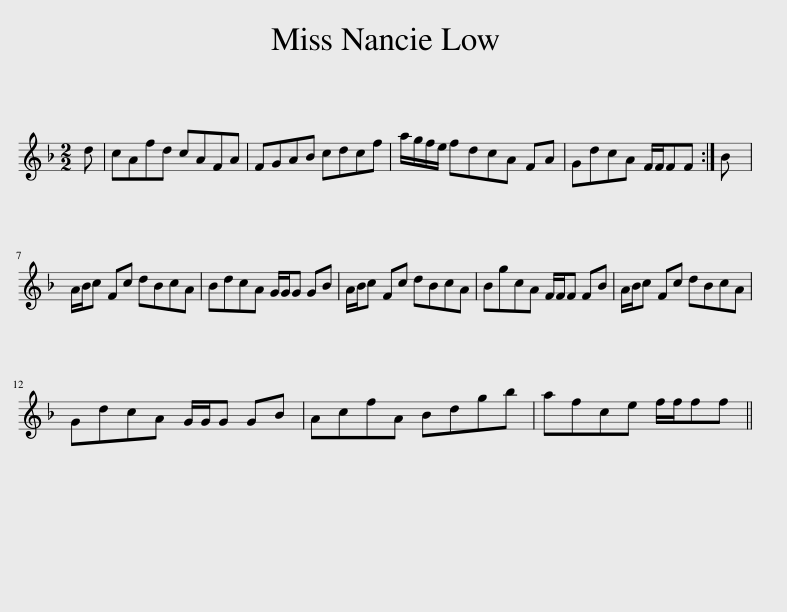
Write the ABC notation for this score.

X:1
L:1/8
M:2/2
I:linebreak $
K:F
V:1 treble
V:1
 d | cAfd cAFA | FGAB cdcf | a/g/f/e/ fdcA FA | GdcA F/F/FF :| %5
 B |$ A/B/c Fc dBcA | BdcA G/G/G GB | A/B/c Fc dBcA | BgcA F/F/F FB | %10
 A/B/c Fc dBcA |$ GdcA G/G/G GB | AcfA Bdgb | afce f/f/ff || %14
